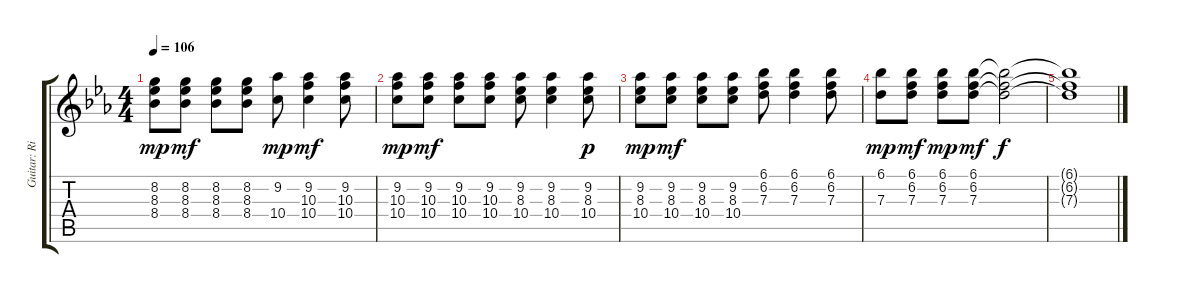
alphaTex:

\track ("Guitar: Richie" "Guitar: Ri") {instrument acousticguitarsteel}
\staff {score tabs}
\tuning (E4 B3 G3 D3 A2 E2) {hide}
\ts (4 4)
\tempo 106
\clef g2
\ks eb
(8.2 8.3 8.4).8{dy mp} (8.2 8.3 8.4).8{dy mf} (8.2 8.3 8.4).8 (8.2 8.3 8.4).8 (9.2 10.4).8{dy mp} (9.2 10.3 10.4).4{dy mf} (9.2 10.3 10.4).8 |
(9.2 10.3 10.4).8{dy mp} (9.2 10.3 10.4).8{dy mf} (9.2 10.3 10.4).8 (9.2 10.3 10.4).8 (9.2 8.3 10.4).8 (9.2 8.3 10.4).4 (9.2 8.3 10.4).8{dy p} |
(9.2 8.3 10.4).8{dy mp} (9.2 8.3 10.4).8{dy mf} (9.2 8.3 10.4).8 (9.2 8.3 10.4).8 (6.1 6.2 7.3).8 (6.1 6.2 7.3).4 (6.1 6.2 7.3).8 |
(6.1 7.3).8{dy mp} (6.1 6.2 7.3).8{dy mf} (6.1 6.2 7.3).8{dy mp} (6.1 6.2 7.3).8{dy mf} (6.1{t} 6.2{t} 7.3{t}).2{dy f} |
(6.1{t} 6.2{t} 7.3{t}).1
